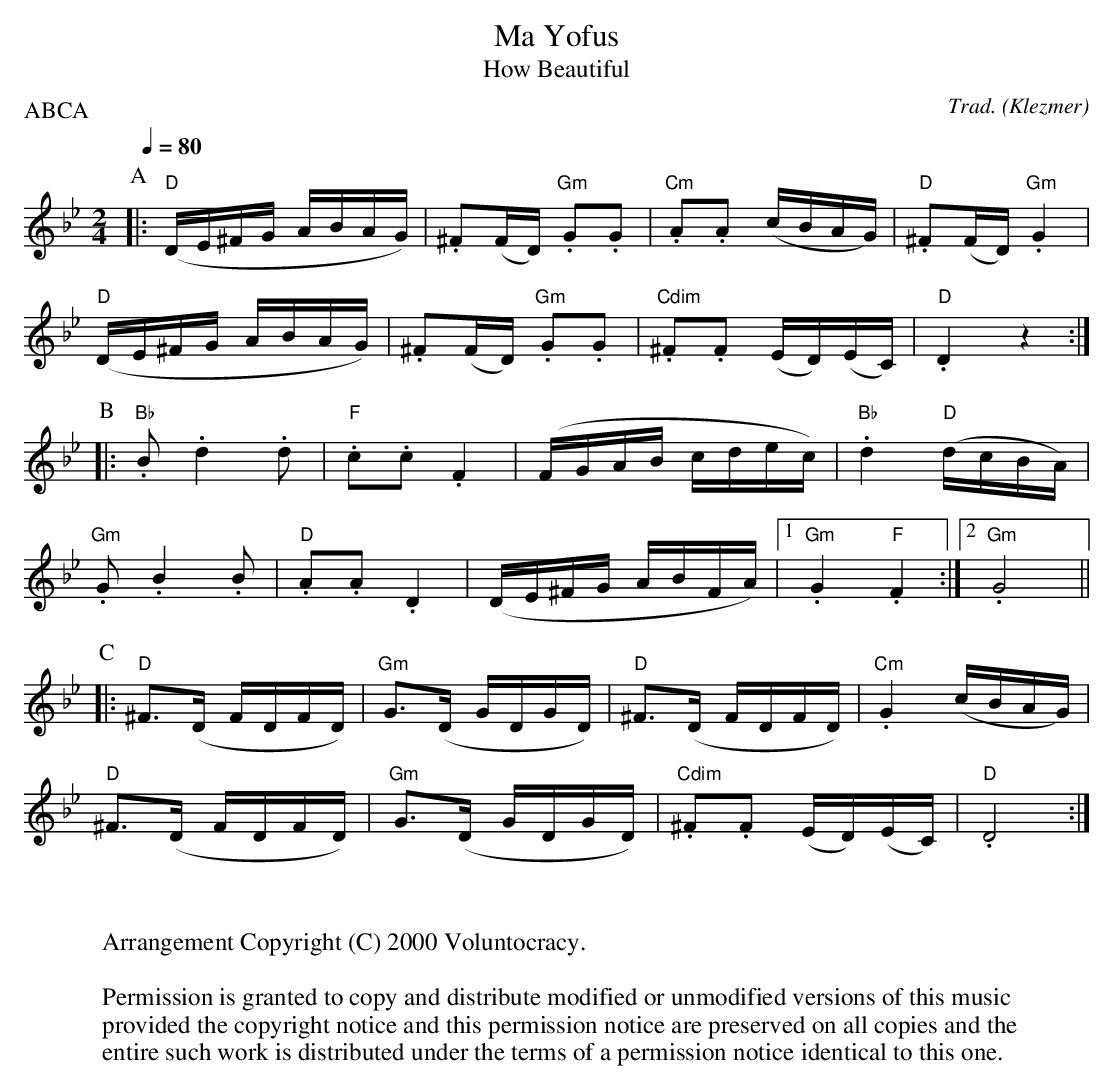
X:1
T:Ma Yofus
T:How Beautiful
C:Trad.
O:Klezmer
Q:1/4=80
M:2/4
L:1/16
P:ABCA
K:Bb
P:A
|:"D"(DE^FG ABAG) |.^F2(FD) "Gm".G2.G2 |"Cm".A2.A2 (cBAG) |"D".^F2(FD) "Gm".G4 |
  "D"(DE^FG ABAG) |.^F2(FD) "Gm".G2.G2 |"Cdim".^F2.F2 (ED)(EC) |"D".D4 z4 :|
P:B
|:"Bb".B2 .d4 .d2 |"F".c2.c2 .F4 |(FGAB cdec) |"Bb".d4 "D"(dcBA) |
  "Gm".G2 .B4 .B2 |"D".A2.A2 .D4 |(DE^FG ABFA) |1"Gm".G4 "F".F4 :|2"Gm".G8 ||
P:C
|:"D"^F3(D FDFD) |"Gm"G3(D GDGD) |"D"^F3(D FDFD) |"Cm".G4 (cBAG) |
  "D"^F3(D FDFD) |"Gm"G3(D GDGD) |"Cdim".^F2.F2 (ED)(EC) |"D".D8 :|
W:
W:
W:Arrangement Copyright (C) 2000 Voluntocracy.
W:
W:Permission is granted to copy and distribute modified or unmodified versions of this music
W:provided the copyright notice and this permission notice are preserved on all copies and the
W:entire such work is distributed under the terms of a permission notice identical to this one.
